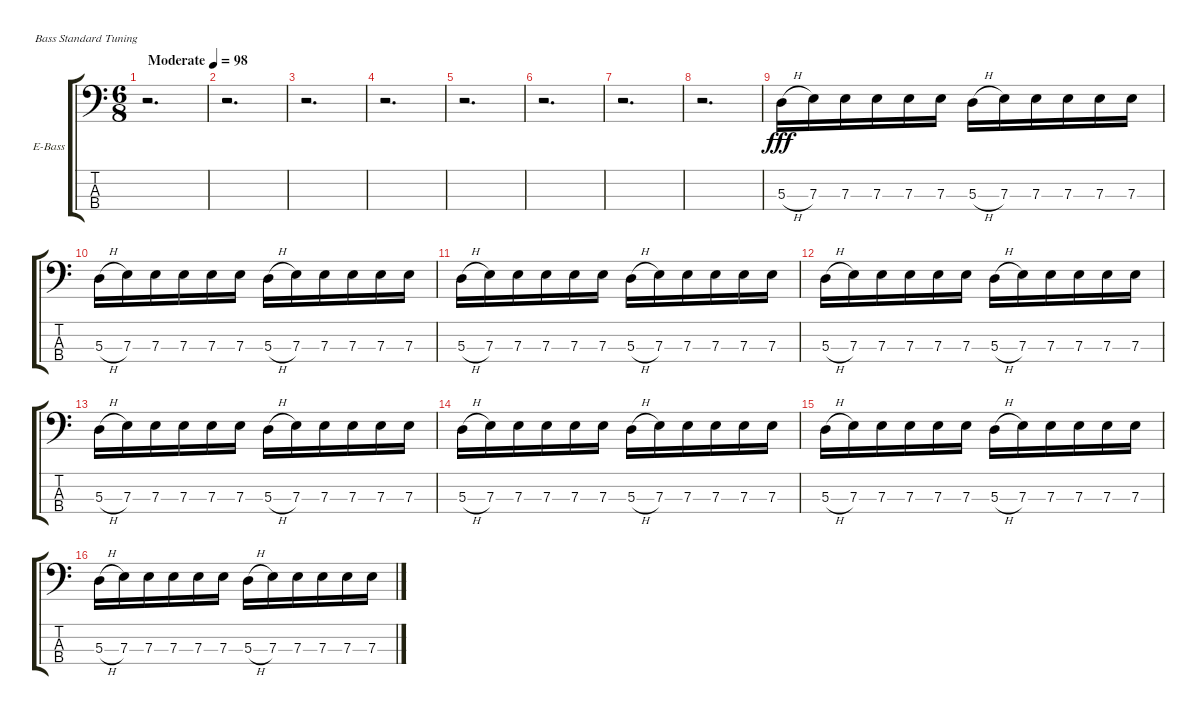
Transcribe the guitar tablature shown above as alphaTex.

\bracketExtendMode groupsimilarinstruments
\firstSystemTrackNameOrientation horizontal
\otherSystemsTrackNameOrientation horizontal
\track ("Frank Ene" "E-Bass") {instrument electricbassfinger}
\staff {score tabs}
\tuning (G2 D2 A1 E1)
\ts (6 8)
\beaming (8 3 3)
\tempo (98 "Moderate")
\clef f4
\scale
0.487395
\ks c
r.2{d dy fff instrument electricbassfinger} |
\scale
0.256303 r.2{d} |
\scale
0.256303 r.2{d} |
\scale
0.333333 r.2{d} |
\scale
0.333333 r.2{d} |
\scale
0.333333 r.2{d} |
\scale
0.333333 r.2{d} |
\scale
0.333333 r.2{d} |
\scale
0.333333 5.3{h}.16 7.3.16 7.3.16 7.3.16 7.3.16 7.3.16 5.3{h}.16 7.3.16 7.3.16 7.3.16 7.3.16 7.3.16 |
\scale
0.333333 5.3{h}.16 7.3.16 7.3.16 7.3.16 7.3.16 7.3.16 5.3{h}.16 7.3.16 7.3.16 7.3.16 7.3.16 7.3.16 |
\scale
0.333333 5.3{h}.16 7.3.16 7.3.16 7.3.16 7.3.16 7.3.16 5.3{h}.16 7.3.16 7.3.16 7.3.16 7.3.16 7.3.16 |
\scale
0.333333 5.3{h}.16 7.3.16 7.3.16 7.3.16 7.3.16 7.3.16 5.3{h}.16 7.3.16 7.3.16 7.3.16 7.3.16 7.3.16 |
\scale
0.333333 5.3{h}.16 7.3.16 7.3.16 7.3.16 7.3.16 7.3.16 5.3{h}.16 7.3.16 7.3.16 7.3.16 7.3.16 7.3.16 |
\scale
0.333333 5.3{h}.16 7.3.16 7.3.16 7.3.16 7.3.16 7.3.16 5.3{h}.16 7.3.16 7.3.16 7.3.16 7.3.16 7.3.16 |
\scale
0.333333 5.3{h}.16 7.3.16 7.3.16 7.3.16 7.3.16 7.3.16 5.3{h}.16 7.3.16 7.3.16 7.3.16 7.3.16 7.3.16 |
\scale
0.333333 5.3{h}.16 7.3.16 7.3.16 7.3.16 7.3.16 7.3.16 5.3{h}.16 7.3.16 7.3.16 7.3.16 7.3.16 7.3.16
